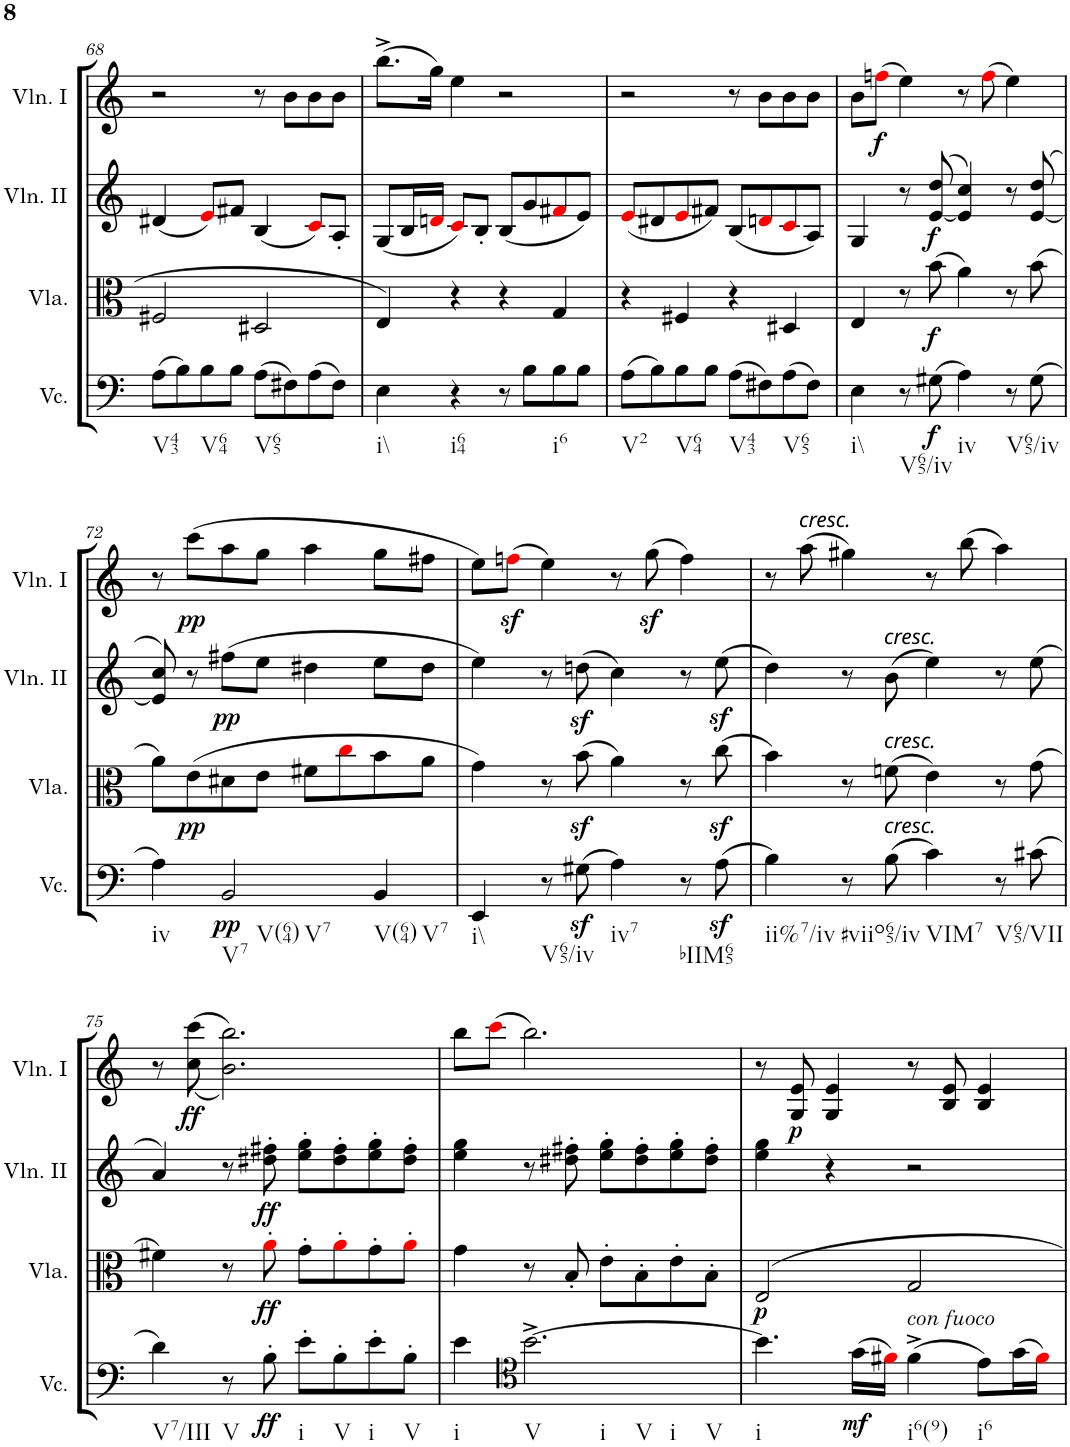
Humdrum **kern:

**kern	**dynam	**kern	**dynam	**kern	**dynam	**kern	**dynam
*part4	*part4	*part3	*part3	*part2	*part2	*part1	*part1
*staff4	*staff4	*staff3	*staff3	*staff2	*staff2	*staff1	*staff1
*I"Violoncello	*	*I"Viola	*	*I"Violino II	*	*I"Violino I	*
*I'Vc.	*	*I'Vla.	*	*I'Vln. II	*	*I'Vln. I	*
!!LO:PB:g=z
*clefF4	*	*clefC3	*	*clefG2	*	*clefG2	*
*k[]	*	*k[]	*	*k[]	*	*k[]	*
*C:	*	*C:	*	*C:	*	*C:	*
*M4/4	*	*M4/4	*	*M4/4	*	*M4/4	*
*met(c)	*	*met(c)	*	*met(c)	*	*met(c)	*
=68	=68	=68	=68	=68	=68	=68	=68
!LO:TX:b:t=V43	!	!	!	!	!	!	!
(>8A\L	.	2F#X/	.	(<4d#X/	.	2r	.
8B\)	.	.	.	.	.	.	.
!LO:TX:b:t=V64	!	!	!	!	!	!	!
8B\	.	.	.	8ei/L)	.	.	.
8B\J	.	.	.	8f#X/J	.	.	.
!LO:TX:b:t=V65	!	!	!	!	!	!	!
(>8A\L	.	2D#X/	.	(<4B/	.	8r	.
8F#X\)	.	.	.	.	.	8b\L	.
(>8A\	.	.	.	8ci/L)	.	8b\	.
8F#\J)	.	.	.	8A'/J	.	8b\J	.
=69	=69	=69	=69	=69	=69	=69	=69
!LO:TX:b:t=i\\	!	!	!	!	!	!	!
4E\	.	4E/	.	(<8G/L	.	(>8.bb^\L	.
.	.	.	.	16B/L	.	.	.
.	.	.	.	16dni/JJ	.	16gg\Jk)	.
!LO:TX:b:t=i64	!	!	!	!	!	!	!
4r	.	4r	.	8ci/L)	.	4ee\	.
.	.	.	.	8B'/J	.	.	.
8r	.	4r	.	(<8B/L	.	2r	.
8B\L	.	.	.	8g/	.	.	.
!LO:TX:b:t=i6	!	!	!	!	!	!	!
8B\	.	4G/	.	8f#Xi/	.	.	.
8B\J	.	.	.	8e/J)	.	.	.
=70	=70	=70	=70	=70	=70	=70	=70
!LO:TX:b:t=V2	!	!	!	!	!	!	!
(>8A\L	.	4r	.	(<8ei/L	.	2r	.
8B\)	.	.	.	8d#X/	.	.	.
!LO:TX:b:t=V64	!	!	!	!	!	!	!
8B\	.	4F#X/	.	8ei/	.	.	.
8B\J	.	.	.	8f#X/J)	.	.	.
!LO:TX:b:t=V43	!	!	!	!	!	!	!
(>8A\L	.	4r	.	(<8B/L	.	8r	.
8F#X\)	.	.	.	8dni/	.	8b\L	.
!LO:TX:b:t=V65	!	!	!	!	!	!	!
(>8A\	.	4D#X/	.	8ci/	.	8b\	.
8F#\J)	.	.	.	8A/J)	.	8b\J	.
=71	=71	=71	=71	=71	=71	=71	=71
!LO:TX:b:t=i\\	!	!	!	!	!	!	!
4E\	.	4E/	.	4G/	.	8b\L	.
!	!	!	!	!	!	!	!LO:DY:b
.	.	.	.	.	.	(>8ffni\J	f
!LO:TX:b:t=V65/iv	!	!	!	!	!	!	!
8r	.	8r	.	8r	.	4ee\)	.
!	!LO:DY:b	!	!LO:DY:b	!	!LO:DY:b	!	!
(>8G#X\	f	(>8b\	f	(>[8e/ 8dd/	f	.	.
!LO:TX:b:t=iv	!	!	!	!	!	!	!
4A\)	.	4a\)	.	4e/] 4cc/)	.	8r	.
.	.	.	.	.	.	(>8ffi\	.
!LO:TX:b:t=V65/iv	!	!	!	!	!	!	!
8r	.	8r	.	8r	.	4ee\)	.
(>8G#\	.	(>8b\	.	(>[8e/ 8dd/	.	.	.
!!LO:LB:g=z
=72	=72	=72	=72	=72	=72	=72	=72
!LO:TX:b:t=iv	!	!	!	!	!	!	!
4A\)	.	8a\L)	.	8e/] 8cc/)	.	8r	.
!	!	!	!LO:DY:b	!	!	!	!LO:DY:b
.	.	(>8e\	pp	8r	.	(>8ccc\L	pp
!LO:TX:b:t=V7	!	!	!	!	!	!	!
!LO:TX:b:t=V(64)	!	!	!	!	!	!	!
!LO:TX:b:t=V7	!	!	!	!	!	!	!
!	!LO:DY:b	!	!	!	!LO:DY:b	!	!
2BB/	pp	8d#X\	.	(>8ff#X\L	pp	8aa\	.
.	.	8e\J	.	8ee\J	.	8gg\J	.
.	.	8f#X\L	.	4dd#X\	.	4aa\	.
.	.	8cci\	.	.	.	.	.
!LO:TX:b:t=V(64)	!	!	!	!	!	!	!
!LO:TX:b:t=V7	!	!	!	!	!	!	!
4BB/	.	8b\	.	8ee\L	.	8gg\L	.
.	.	8a\J	.	8dd#\J	.	8ff#X\J	.
=73	=73	=73	=73	=73	=73	=73	=73
!LO:TX:b:t=i\\	!	!	!	!	!	!	!
4EE/	.	4g\)	.	4ee\)	.	8ee\L)	.
.	.	.	.	.	.	(>8ffnz<i\J	.
!LO:TX:b:t=V65/iv	!	!	!	!	!	!	!
8r	.	8r	.	8r	.	4ee\)	.
(>8G#Xz<\	.	(>8bz<\	.	(>8ddnz<\	.	.	.
!LO:TX:b:t=iv7	!	!	!	!	!	!	!
4A\)	.	4a\)	.	4cc\)	.	8r	.
.	.	.	.	.	.	(>8ggz<\	.
!LO:TX:b:t=bIIM65	!	!	!	!	!	!	!
8r	.	8r	.	8r	.	4ff\)	.
(>8Az<\	.	(>8ccz<\	.	(>8eez<\	.	.	.
=74	=74	=74	=74	=74	=74	=74	=74
!LO:TX:b:t=ii%7/iv	!	!	!	!	!	!	!
4B\)	.	4b\)	.	4dd\)	.	8r	.
!	!	!	!	!	!	!LO:TX:a:i:t=cresc.	!
.	.	.	.	.	.	(>8aa\	.
!LO:TX:b:t=#viio65/iv	!	!	!	!	!	!	!
8r	.	8r	.	8r	.	4gg#X\)	.
!	!	!	!	!LO:TX:a:i:t=cresc.	!	!	!
!	!	!LO:TX:a:i:t=cresc.	!	!	!	!	!
!LO:TX:a:i:t=cresc.	!	!	!	!	!	!	!
(>8B\	.	(>8fn\	.	(>8b\	.	.	.
!LO:TX:b:t=VIM7	!	!	!	!	!	!	!
4c\)	.	4e\)	.	4ee\)	.	8r	.
.	.	.	.	.	.	(>8bb\	.
!LO:TX:b:t=V65/VII	!	!	!	!	!	!	!
8r	.	8r	.	8r	.	4aa\)	.
(>8c#X\	.	(>8g\	.	(>8ee\	.	.	.
!!LO:LB:g=z
=75	=75	=75	=75	=75	=75	=75	=75
!LO:TX:b:t=V7/III	!	!	!	!	!	!	!
4d\)	.	4f#X\)	.	4a/)	.	8r	.
!	!	!	!	!	!	!	!LO:DY:b
.	.	.	.	.	.	(>(<8cc\ 8ccc\	ff
!LO:TX:b:t=V	!	!	!	!	!	!	!
8r	.	8r	.	8r	.	2.b\ 2.bb\))	.
!	!LO:DY:b	!	!LO:DY:b	!	!LO:DY:b	!	!
8B'\	ff	8a'i\	ff	8dd#X\' 8ff#X\'	ff	.	.
!LO:TX:b:t=i	!	!	!	!	!	!	!
8e'\L	.	8g'\L	.	8ee\' 8gg\'L	.	.	.
!LO:TX:b:t=V	!	!	!	!	!	!	!
8B'\	.	8a'i\	.	8dd#\' 8ff#\'	.	.	.
!LO:TX:b:t=i	!	!	!	!	!	!	!
8e'\	.	8g'\	.	8ee\' 8gg\'	.	.	.
!LO:TX:b:t=V	!	!	!	!	!	!	!
8B'\J	.	8a'i\J	.	8dd#\' 8ff#\'J	.	.	.
=76	=76	=76	=76	=76	=76	=76	=76
!LO:TX:b:t=i	!	!	!	!	!	!	!
4e\	.	4g\	.	4ee\ 4gg\	.	8bb\L	.
.	.	.	.	.	.	(>8ccci\J	.
*clefC4	*	*	*	*	*	*	*
!LO:TX:b:t=V	!	!	!	!	!	!	!
!LO:TX:b:t=i	!	!	!	!	!	!	!
!LO:TX:b:t=V	!	!	!	!	!	!	!
!LO:TX:b:t=i	!	!	!	!	!	!	!
!LO:TX:b:t=V	!	!	!	!	!	!	!
[2.b^\	.	8r	.	8r	.	2.bb\)	.
.	.	8B'/	.	8dd#X\' 8ff#X\'	.	.	.
.	.	8e'\L	.	8ee\' 8gg\'L	.	.	.
.	.	8B'\	.	8dd#\' 8ff#\'	.	.	.
.	.	8e'\	.	8ee\' 8gg\'	.	.	.
.	.	8B'\J	.	8dd#\' 8ff#\'J	.	.	.
=77	=77	=77	=77	=77	=77	=77	=77
!LO:TX:b:t=i	!	!	!	!	!	!	!
!	!	!	!LO:DY:b	!	!	!	!
4.b\]	.	2E/	p	4ee\ 4gg\	.	8r	.
!	!	!	!	!	!	!	!LO:DY:b
.	.	.	.	.	.	8G/ 8e/	p
.	.	.	.	4r	.	4G/ 4e/	.
!	!LO:DY:b	!	!	!	!	!	!
(>16g\LL	mf	.	.	.	.	.	.
16f#Xi\JJ)	.	.	.	.	.	.	.
!LO:TX:a:i:t=con fuoco	!	!	!	!	!	!	!
!LO:TX:b:t=i6(9)	!	!	!	!	!	!	!
(>4f#^\	.	2G/	.	2r	.	8r	.
.	.	.	.	.	.	8B/ 8e/	.
!LO:TX:b:t=i6	!	!	!	!	!	!	!
8e\L)	.	.	.	.	.	4B/ 4e/	.
(>16g\L	.	.	.	.	.	.	.
16f#i\JJ)	.	.	.	.	.	.	.
=	=	=	=	=	=	=	=
*-	*-	*-	*-	*-	*-	*-	*-
